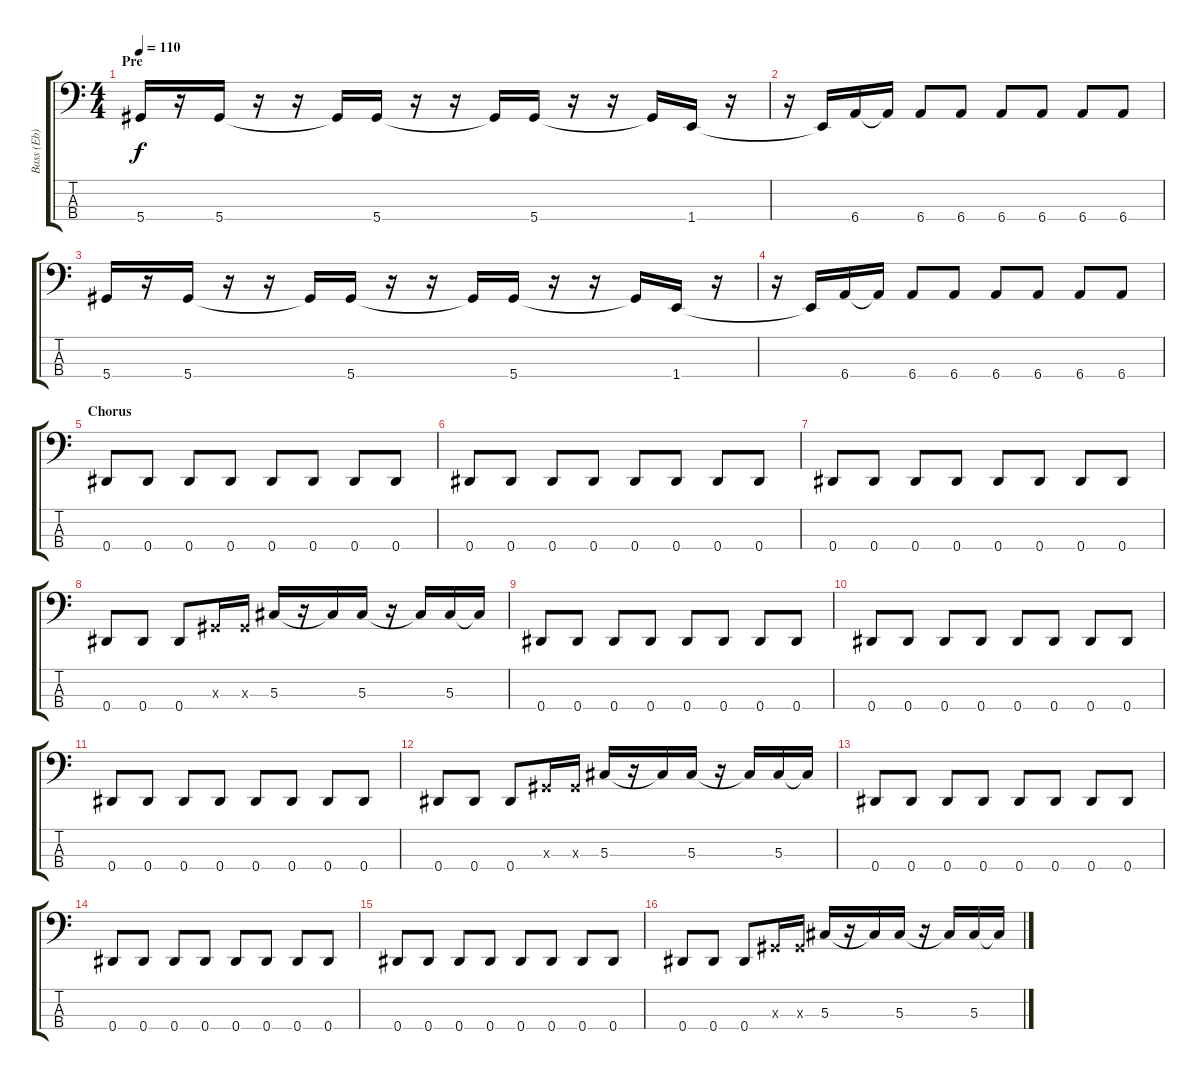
\track ("Bass (Eb)" "Bass (Eb)") {instrument electricbassfinger}
\staff {score tabs}
\tuning (Gb2 Db2 Ab1 Eb1) {hide}
\ts (4 4)
\section ("" "Pre")
\tempo 110
\clef f4
\ks c
5.4.16{dy f} r.16 5.4.16 r.16 r.16 5.4{t}.16 5.4.16 r.16 r.16 5.4{t}.16 5.4.16 r.16 r.16 5.4{t}.16 1.4.16 r.16 |
r.16 1.4{t}.16 6.4.16 6.4{t}.16 6.4.8 6.4.8 6.4.8 6.4.8 6.4.8 6.4.8 |
5.4.16 r.16 5.4.16 r.16 r.16 5.4{t}.16 5.4.16 r.16 r.16 5.4{t}.16 5.4.16 r.16 r.16 5.4{t}.16 1.4.16 r.16 |
r.16 1.4{t}.16 6.4.16 6.4{t}.16 6.4.8 6.4.8 6.4.8 6.4.8 6.4.8 6.4.8 |
\section ("" "Chorus")
0.4.8 0.4.8 0.4.8 0.4.8 0.4.8 0.4.8 0.4.8 0.4.8 |
0.4.8 0.4.8 0.4.8 0.4.8 0.4.8 0.4.8 0.4.8 0.4.8 |
0.4.8 0.4.8 0.4.8 0.4.8 0.4.8 0.4.8 0.4.8 0.4.8 |
0.4.8 0.4.8 0.4.8 0.3{x}.16 0.3{x}.16 5.3.16 r.16 5.3{t}.16 5.3.16 r.16 5.3{t}.16 5.3.16 5.3{t}.16 |
0.4.8 0.4.8 0.4.8 0.4.8 0.4.8 0.4.8 0.4.8 0.4.8 |
0.4.8 0.4.8 0.4.8 0.4.8 0.4.8 0.4.8 0.4.8 0.4.8 |
0.4.8 0.4.8 0.4.8 0.4.8 0.4.8 0.4.8 0.4.8 0.4.8 |
0.4.8 0.4.8 0.4.8 0.3{x}.16 0.3{x}.16 5.3.16 r.16 5.3{t}.16 5.3.16 r.16 5.3{t}.16 5.3.16 5.3{t}.16 |
0.4.8 0.4.8 0.4.8 0.4.8 0.4.8 0.4.8 0.4.8 0.4.8 |
0.4.8 0.4.8 0.4.8 0.4.8 0.4.8 0.4.8 0.4.8 0.4.8 |
0.4.8 0.4.8 0.4.8 0.4.8 0.4.8 0.4.8 0.4.8 0.4.8 |
0.4.8 0.4.8 0.4.8 0.3{x}.16 0.3{x}.16 5.3.16 r.16 5.3{t}.16 5.3.16 r.16 5.3{t}.16 5.3.16 5.3{t}.16
